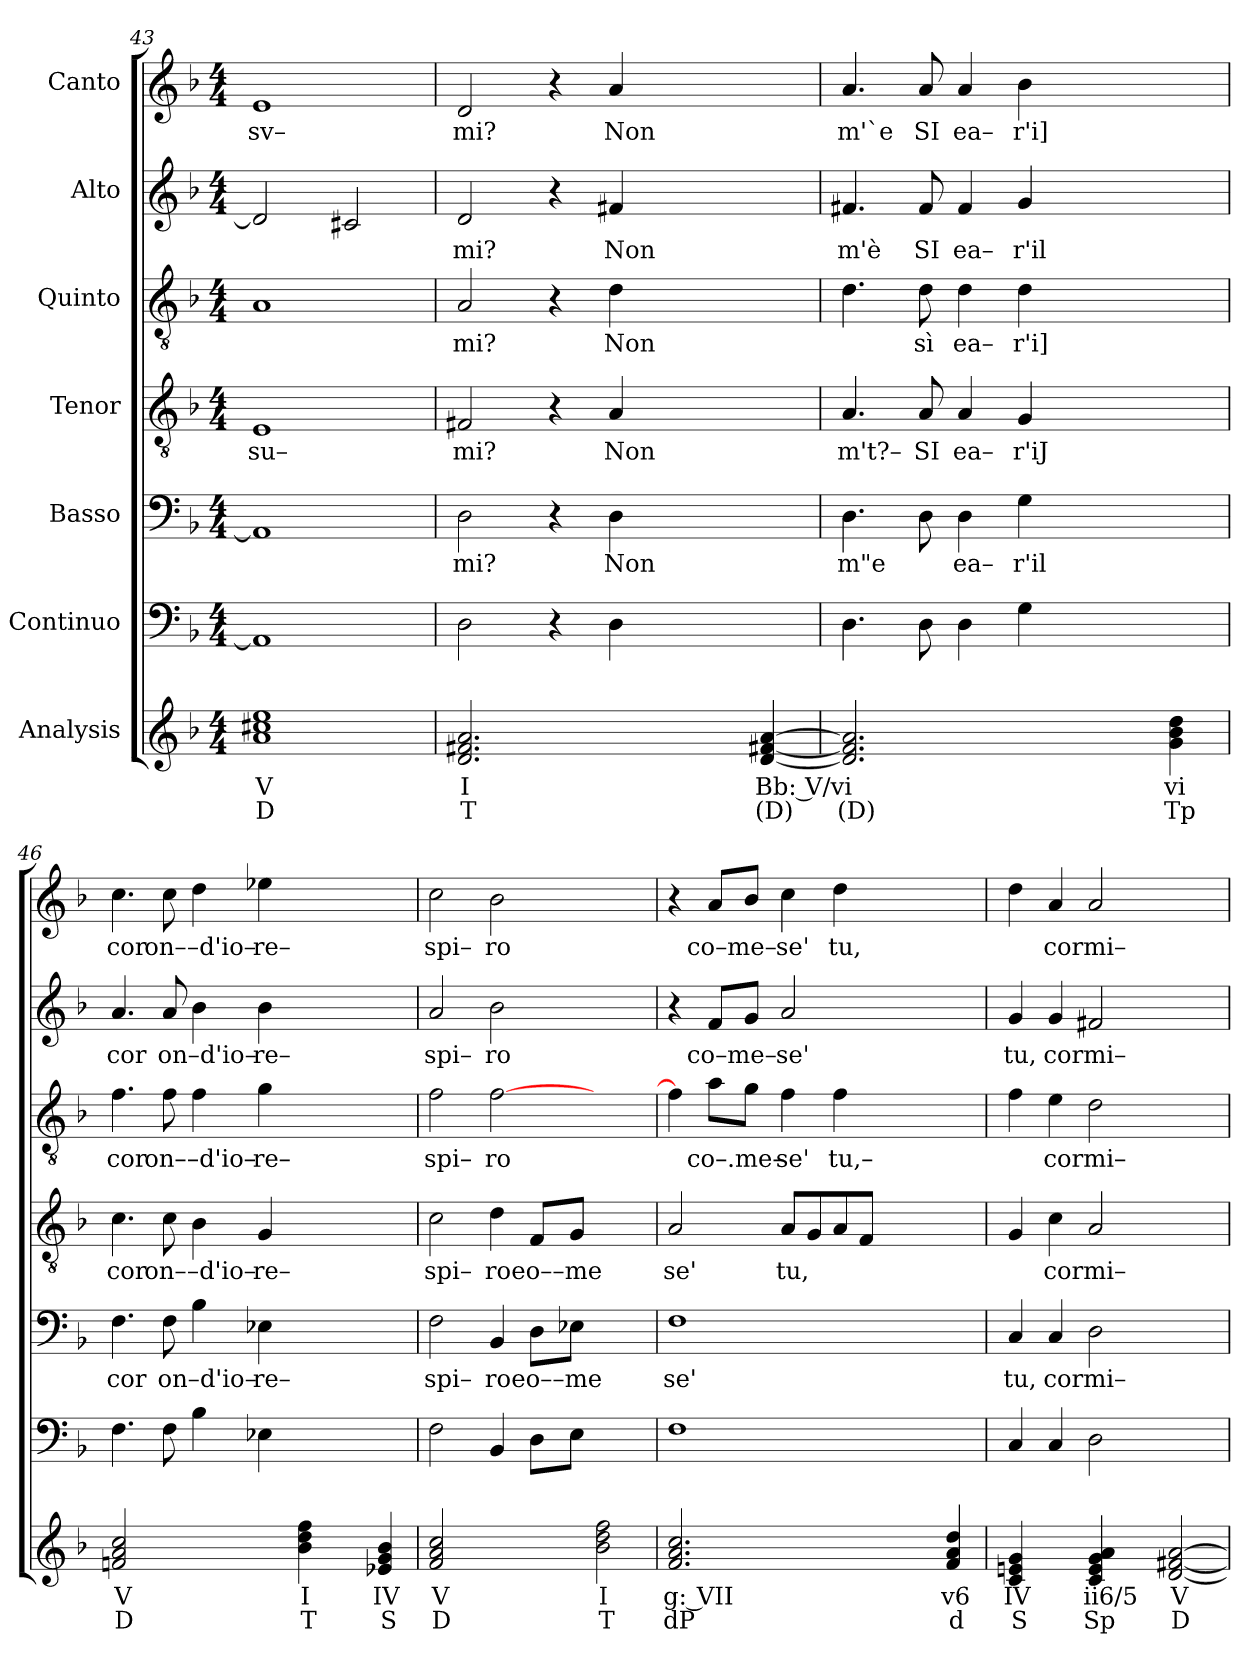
**kern	**text	**text	**kern	**kern	**text	**kern	**text	**kern	**text	**kern	**text	**kern	**text
*part7	*part7	*part7	*part6	*part5	*part5	*part4	*part4	*part3	*part3	*part2	*part2	*part1	*part1
*staff7	*staff7	*staff7	*staff6	*staff5	*staff5	*staff4	*staff4	*staff3	*staff3	*staff2	*staff2	*staff1	*staff1
*I"Analysis	*	*	*I"Continuo	*I"Basso	*	*I"Tenor	*	*I"Quinto	*	*I"Alto	*	*I"Canto	*
*	*	*	*clefF4	*clefF4	*	*clefGv2	*	*clefGv2	*	*clefG2	*	*clefG2	*
*k[b-]	*	*	*k[b-]	*k[b-]	*	*k[b-]	*	*k[b-]	*	*k[b-]	*	*k[b-]	*
*	*	*	*F:	*F:	*	*F:	*	*F:	*	*F:	*	*F:	*
*M4/4	*	*	*M4/4	*M4/4	*	*M4/4	*	*M4/4	*	*M4/4	*	*M4/4	*
=43	=43	=43	=43	=43	=43	=43	=43	=43	=43	=43	=43	=43	=43
!	!	!	!	!	!	!	!LO:LY:b	!	!	!	!	!	!
!	!	!	!	!	!	!	!	!	!	!	!	!	!LO:LY:b
1a 1cc#X 1ee	V	D	1AA]	1AA]	.	1E	su–	1A	.	2d/]	.	1e	sv–
.	.	.	.	.	.	.	.	.	.	2c#X/	.	.	.
=44	=44	=44	=44	=44	=44	=44	=44	=44	=44	=44	=44	=44	=44
!	!	!	!	!	!LO:LY:b	!	!	!	!	!	!	!	!
!	!	!	!	!	!	!	!LO:LY:b	!	!	!	!	!	!
!	!	!	!	!	!	!	!	!	!LO:LY:b	!	!	!	!
!	!	!	!	!	!	!	!	!	!	!	!LO:LY:b	!	!
!	!	!	!	!	!	!	!	!	!	!	!	!	!LO:LY:b
2.d 2.f#X 2.a	I	T	2D\	2D\	mi?	2F#X/	mi?	2A/	mi?	2d/	mi?	2d/	mi?
.	.	.	4r	4r	.	4r	.	4r	.	4r	.	4r	.
!	!	!	!	!	!LO:LY:b	!	!	!	!	!	!	!	!
!	!	!	!	!	!	!	!LO:LY:b	!	!	!	!	!	!
!	!	!	!	!	!	!	!	!	!LO:LY:b	!	!	!	!
!	!	!	!	!	!	!	!	!	!	!	!LO:LY:b	!	!
!	!	!	!	!	!	!	!	!	!	!	!	!	!LO:LY:b
2.ryy	.	.	4D\	4D\	Non	4A/	Non	4d\	Non	4f#X/	Non	4a/	Non
.	.	.	2.ryy	2.ryy	.	2.ryy	.	2.ryy	.	2.ryy	.	2.ryy	.
[4d [4f#X [4a	Bb: V/vi	(D)	.	.	.	.	.	.	.	.	.	.	.
=45	=45	=45	=45	=45	=45	=45	=45	=45	=45	=45	=45	=45	=45
!	!	!	!	!	!LO:LY:b	!	!	!	!	!	!	!	!
!	!	!	!	!	!	!	!LO:LY:b	!	!	!	!	!	!
!	!	!	!	!	!	!	!	!	!	!	!LO:LY:b	!	!
!	!	!	!	!	!	!	!	!	!	!	!	!	!LO:LY:b
2.d] 2.f#] 2.a]	.	(D)	4.D\	4.D\	m"e	4.A/	m't?–	4.d\	.	4.f#X/	m'è	4.a/	m'`e
!	!	!	!	!	!	!	!LO:LY:b	!	!	!	!	!	!
!	!	!	!	!	!	!	!	!	!LO:LY:b	!	!	!	!
!	!	!	!	!	!	!	!	!	!	!	!LO:LY:b	!	!
!	!	!	!	!	!	!	!	!	!	!	!	!	!LO:LY:b
.	.	.	8D\	8D\	.	8A/	SI	8d\	sì	8f#/	SI	8a/	SI
!	!	!	!	!	!LO:LY:b	!	!	!	!	!	!	!	!
!	!	!	!	!	!	!	!LO:LY:b	!	!	!	!	!	!
!	!	!	!	!	!	!	!	!	!LO:LY:b	!	!	!	!
!	!	!	!	!	!	!	!	!	!	!	!LO:LY:b	!	!
!	!	!	!	!	!	!	!	!	!	!	!	!	!LO:LY:b
.	.	.	4D\	4D\	ea–	4A/	ea–	4d\	ea–	4f#/	ea–	4a/	ea–
!	!	!	!	!	!LO:LY:b	!	!	!	!	!	!	!	!
!	!	!	!	!	!	!	!LO:LY:b	!	!	!	!	!	!
!	!	!	!	!	!	!	!	!	!LO:LY:b	!	!	!	!
!	!	!	!	!	!	!	!	!	!	!	!LO:LY:b	!	!
!	!	!	!	!	!	!	!	!	!	!	!	!	!LO:LY:b
2.ryy	.	.	4G\	4G\	r'il	4G/	r'iJ	4d\	r'i]	4g/	r'il	4b-\	r'i]
.	.	.	2.ryy	2.ryy	.	2.ryy	.	2.ryy	.	2.ryy	.	2.ryy	.
4g 4b- 4dd	vi	Tp	.	.	.	.	.	.	.	.	.	.	.
=46	=46	=46	=46	=46	=46	=46	=46	=46	=46	=46	=46	=46	=46
!	!	!	!	!	!LO:LY:b	!	!	!	!	!	!	!	!
!	!	!	!	!	!	!	!LO:LY:b	!	!	!	!	!	!
!	!	!	!	!	!	!	!	!	!LO:LY:b	!	!	!	!
!	!	!	!	!	!	!	!	!	!	!	!LO:LY:b	!	!
!	!	!	!	!	!	!	!	!	!	!	!	!	!LO:LY:b
2fn 2a 2cc	V	D	4.F\	4.F\	cor	4.c\	cor	4.f\	cor	4.a/	cor	4.cc\	cor
!	!	!	!	!	!LO:LY:b	!	!	!	!	!	!	!	!
!	!	!	!	!	!	!	!LO:LY:b	!	!	!	!	!	!
!	!	!	!	!	!	!	!	!	!LO:LY:b	!	!	!	!
!	!	!	!	!	!	!	!	!	!	!	!LO:LY:b	!	!
!	!	!	!	!	!	!	!	!	!	!	!	!	!LO:LY:b
.	.	.	8F\	8F\	on–d'io–	8c\	on–	8f\	on–	8a/	on–d'io–	8cc\	on–
!	!	!	!	!	!	!	!LO:LY:b	!	!	!	!	!	!
!	!	!	!	!	!	!	!	!	!LO:LY:b	!	!	!	!
!	!	!	!	!	!	!	!	!	!	!	!	!	!LO:LY:b
2ryy	.	.	4B-\	4B-\	.	4B-\	–d'io–	4f\	–d'io–	4b-\	.	4dd\	–d'io–
!	!	!	!	!	!LO:LY:b	!	!	!	!	!	!	!	!
!	!	!	!	!	!	!	!LO:LY:b	!	!	!	!	!	!
!	!	!	!	!	!	!	!	!	!LO:LY:b	!	!	!	!
!	!	!	!	!	!	!	!	!	!	!	!LO:LY:b	!	!
!	!	!	!	!	!	!	!	!	!	!	!	!	!LO:LY:b
.	.	.	4E-X\	4E-X\	re–	4G/	re–	4g\	re–	4b-\	re–	4ee-X\	re–
4b- 4dd 4ff	I	T	2.ryy	2.ryy	.	2.ryy	.	2.ryy	.	2.ryy	.	2.ryy	.
4ryy	.	.	.	.	.	.	.	.	.	.	.	.	.
4e-X 4g 4b-	IV	S	.	.	.	.	.	.	.	.	.	.	.
=47	=47	=47	=47	=47	=47	=47	=47	=47	=47	=47	=47	=47	=47
!	!	!	!	!	!LO:LY:b	!	!	!	!	!	!	!	!
!	!	!	!	!	!	!	!LO:LY:b	!	!	!	!	!	!
!	!	!	!	!	!	!	!	!	!LO:LY:b	!	!	!	!
!	!	!	!	!	!	!	!	!	!	!	!LO:LY:b	!	!
!	!	!	!	!	!	!	!	!	!	!	!	!	!LO:LY:b
2f 2a 2cc	V	D	2F\	2F\	spi–	2c\	spi–	2f\	spi–	2a/	spi–	2cc\	spi–
!	!	!	!	!	!LO:LY:b	!	!	!	!	!	!	!	!
!	!	!	!	!	!	!	!LO:LY:b	!	!	!	!	!	!
!	!	!	!	!	!	!	!	!	!LO:LY:b	!	!	!	!
!	!	!	!	!	!	!	!	!	!	!	!LO:LY:b	!	!
!	!	!	!	!	!	!	!	!	!	!	!	!	!LO:LY:b
2ryy	.	.	4BB-/	4BB-/	ro	4d\	ro	[2f\	ro	2b-\	ro	2b-\	ro
!	!	!	!	!	!LO:LY:b	!	!	!	!	!	!	!	!
!	!	!	!	!	!	!	!LO:LY:b	!	!	!	!	!	!
.	.	.	8D\L	8D\L	eo––	8F/L	eo––	.	.	.	.	.	.
!	!	!	!	!	!LO:LY:b	!	!	!	!	!	!	!	!
!	!	!	!	!	!	!	!LO:LY:b	!	!	!	!	!	!
.	.	.	8E\J	8E-X\J	me	8G/J	me	.	.	.	.	.	.
2b- 2dd 2ff	I	T	2ryy	2ryy	.	2ryy	.	2ryy	.	2ryy	.	2ryy	.
=48	=48	=48	=48	=48	=48	=48	=48	=48	=48	=48	=48	=48	=48
!	!	!	!	!	!LO:LY:b	!	!	!	!	!	!	!	!
!	!	!	!	!	!	!	!LO:LY:b	!	!	!	!	!	!
2.f 2.a 2.cc	g: VII	dP	1F	1F	se'	2A/	se'	4f\]	.	4r	.	4r	.
!	!	!	!	!	!	!	!	!	!LO:LY:b	!	!	!	!
!	!	!	!	!	!	!	!	!	!	!	!LO:LY:b	!	!
!	!	!	!	!	!	!	!	!	!	!	!	!	!LO:LY:b
.	.	.	.	.	.	.	.	8a\L	co–.me–	8f/L	co–me–	8a/L	co–me–
.	.	.	.	.	.	.	.	8g\J	.	8g/J	.	8b-/J	.
!	!	!	!	!	!	!	!LO:LY:b	!	!	!	!	!	!
!	!	!	!	!	!	!	!	!	!LO:LY:b	!	!	!	!
!	!	!	!	!	!	!	!	!	!	!	!LO:LY:b	!	!
!	!	!	!	!	!	!	!	!	!	!	!	!	!LO:LY:b
.	.	.	.	.	.	8A/L	tu,	4f\	se'	2a/	se'	4cc\	se'
.	.	.	.	.	.	8G/	.	.	.	.	.	.	.
!	!	!	!	!	!	!	!	!	!LO:LY:b	!	!	!	!
!	!	!	!	!	!	!	!	!	!	!	!	!	!LO:LY:b
2.ryy	.	.	.	.	.	8A/	.	4f\	tu,–	.	.	4dd\	tu,
.	.	.	.	.	.	8F/J	.	.	.	.	.	.	.
.	.	.	2.ryy	2.ryy	.	2.ryy	.	2.ryy	.	2.ryy	.	2.ryy	.
4f 4a 4dd	v6	d	.	.	.	.	.	.	.	.	.	.	.
=49	=49	=49	=49	=49	=49	=49	=49	=49	=49	=49	=49	=49	=49
!	!	!	!	!	!LO:LY:b	!	!	!	!	!	!	!	!
!	!	!	!	!	!	!	!	!	!	!	!LO:LY:b	!	!
4c 4en 4g	IV	S	4C/	4C/	tu,	4G/	.	4f\	.	4g/	tu,	4dd\	.
!	!	!	!	!	!LO:LY:b	!	!	!	!	!	!	!	!
!	!	!	!	!	!	!	!LO:LY:b	!	!	!	!	!	!
!	!	!	!	!	!	!	!	!	!LO:LY:b	!	!	!	!
!	!	!	!	!	!	!	!	!	!	!	!LO:LY:b	!	!
!	!	!	!	!	!	!	!	!	!	!	!	!	!LO:LY:b
4ryy	.	.	4C/	4C/	cor	4c\	cor	4e\	cor	4g/	cor	4a/	cor
!	!	!	!	!	!LO:LY:b	!	!	!	!	!	!	!	!
!	!	!	!	!	!	!	!LO:LY:b	!	!	!	!	!	!
!	!	!	!	!	!	!	!	!	!LO:LY:b	!	!	!	!
!	!	!	!	!	!	!	!	!	!	!	!LO:LY:b	!	!
!	!	!	!	!	!	!	!	!	!	!	!	!	!LO:LY:b
4c 4e 4g 4a	ii6/5	Sp	2D\	2D\	mi–	2A/	mi–	2d\	mi–	2f#X/	mi–	2a/	mi–
4ryy	.	.	.	.	.	.	.	.	.	.	.	.	.
[2d [2f#X [2a	V	D	2ryy	2ryy	.	2ryy	.	2ryy	.	2ryy	.	2ryy	.
=	=	=	=	=	=	=	=	=	=	=	=	=	=
*-	*-	*-	*-	*-	*-	*-	*-	*-	*-	*-	*-	*-	*-
